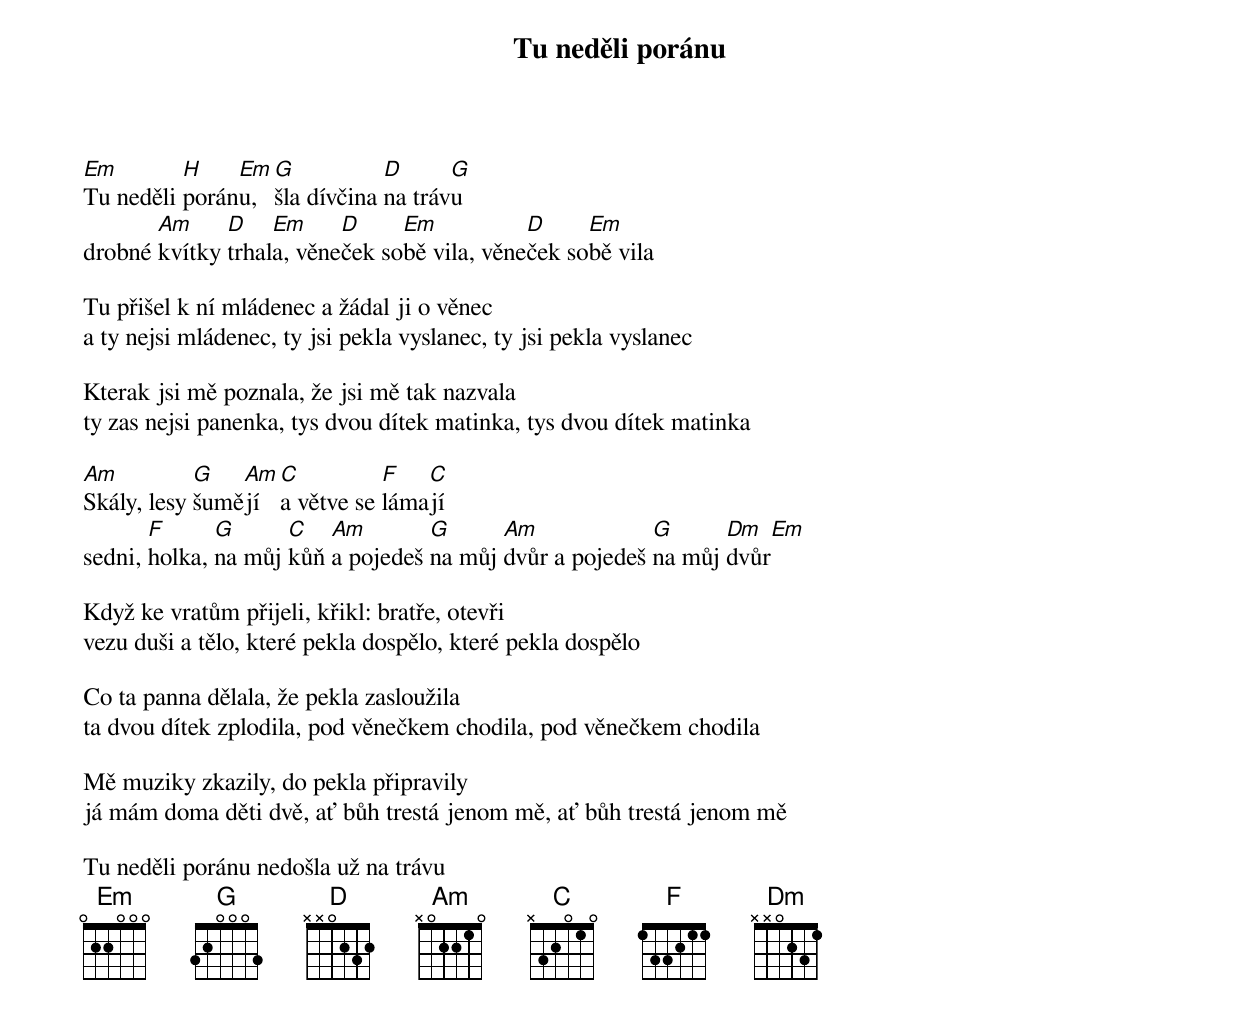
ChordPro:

{title: Tu neděli poránu}
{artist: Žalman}

[Em]Tu neděli [H]porán[Em]u, [G]šla dívčina [D]na tráv[G]u
drobné [Am]kvítky [D]trhal[Em]a, věne[D]ček so[Em]bě vila, věne[D]ček so[Em]bě vila

Tu přišel k ní mládenec a žádal ji o věnec
a ty nejsi mládenec, ty jsi pekla vyslanec, ty jsi pekla vyslanec

Kterak jsi mě poznala, že jsi mě tak nazvala
ty zas nejsi panenka, tys dvou dítek matinka, tys dvou dítek matinka

[Am]Skály, lesy [G]šumě[Am]jí [C]a větve se [F]láma[C]jí
sedni, [F]holka, [G]na můj [C]kůň [Am]a pojedeš [G]na můj [Am]dvůr a pojedeš [G]na můj [Dm]dvůr[Em]

Když ke vratům přijeli, křikl: bratře, otevři
vezu duši a tělo, které pekla dospělo, které pekla dospělo

Co ta panna dělala, že pekla zasloužila
ta dvou dítek zplodila, pod věnečkem chodila, pod věnečkem chodila

Mě muziky zkazily, do pekla připravily
já mám doma děti dvě, ať bůh trestá jenom mě, ať bůh trestá jenom mě

Tu neděli poránu nedošla už na trávu
